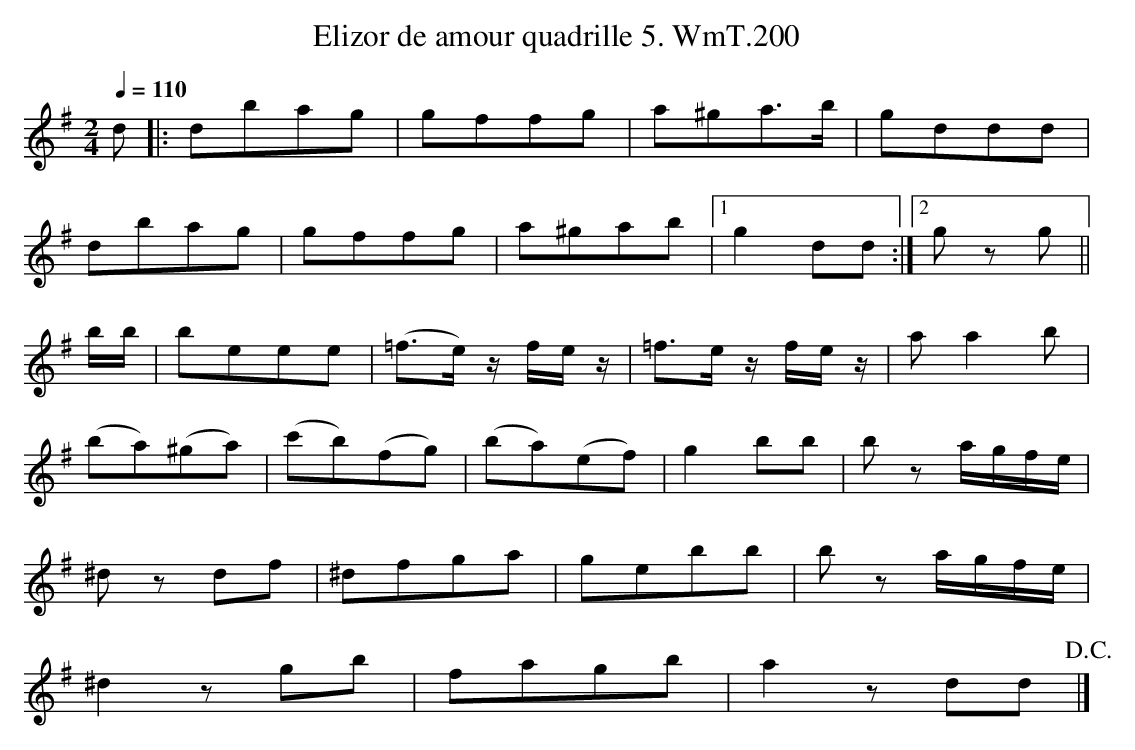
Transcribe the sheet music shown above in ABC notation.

X:1
T:Elizor de amour quadrille 5. WmT.200
M:2/4
L:1/8
Q:1/4=110
K:G
d|:dbag|gffg|a^ga>b|gddd|
dbag|gffg|a^gab|1 g2 dd:|2gz g||
b/b/|beee|(=f>e) z/ f/e/ z/|=f>e z/ f/e/ z/|a a2  b|
(ba)(^ga)|(c'b)(fg)|(ba)(ef)|g2bb|b z a/g/f/e/|
^d z df|^dfga|gebb|bz a/g/f/e/|
^d2 z gb|fagb|a2 z dd !D.C.!|]
